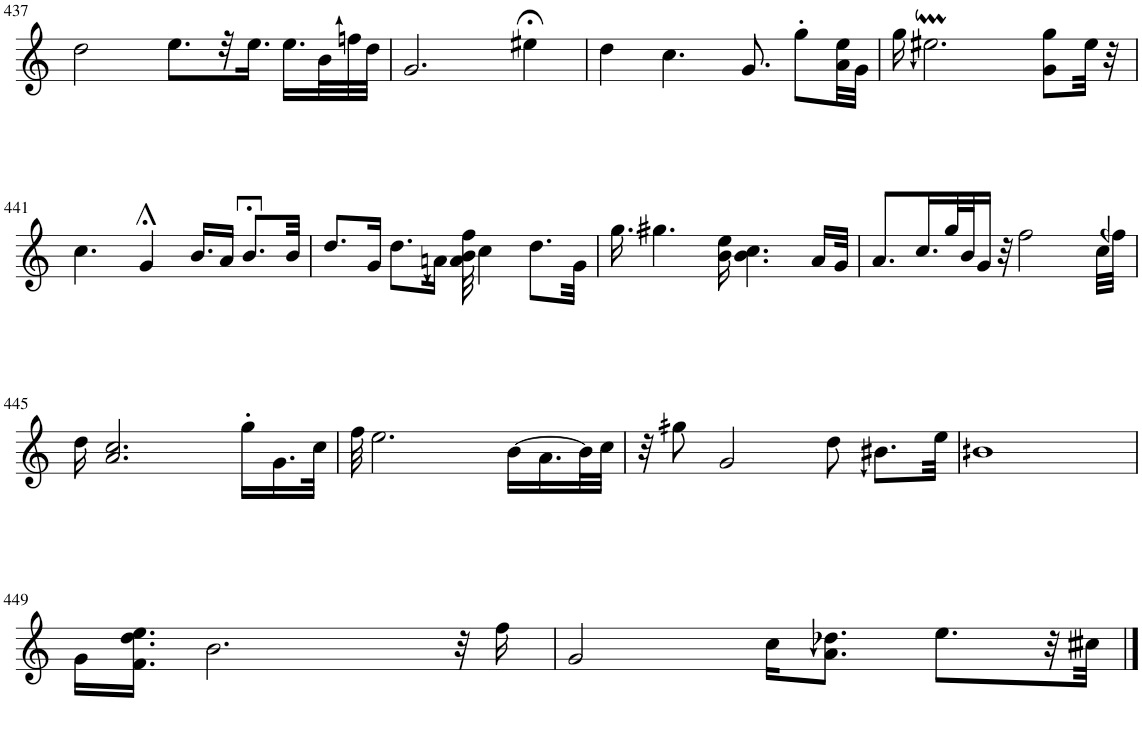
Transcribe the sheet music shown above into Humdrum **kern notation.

**kern
*part1
*staff1
*I"Piano
*I'Pno
!!LO:PB:g=z
*clefG2
*k[]
*M4/4
=437
2dd\
8.ee\L
32r
16.ee\JJ
16.ee\LL
32b\L
32ffn\
32dd\JJJ
=438
2.g/
4ee#X;<\
=439
4dd\
4.cc\
8.g/
8gg'\L
32a\ 32ee\LL
32g\JJJ
=440
16gg\
2.eenm\
8g\ 8gg\L
32ee\Jkk
32r
!!LO:LB:g=z
=441
4.cc\
4g;</
16.b/LL
16a/JJ
8.b;</L
32b/Jkk
=442
8.dd/L
16g/Jk
8.dd\L
16an\Jk
32a\ 32b\ 32ff\
4cc\
8.dd\L
32g\Jkk
=443
16.gg\
4.ggn\
16b\ 16ee\
4.b\ 4.cc\
16a/LL
32g/JJk
=444
8.a/L
16.cc/L
32gg/L
32b/J
16g/JJ
32r
2ff\
32cc\LLL
32ffn\JJJ
!!LO:LB:g=z
=445
16dd\
2.a/ 2.cc/
16gg'\LL
16.g\
32cc\JJk
=446
32ff\
2.ee\
[16b\LL
16.a\
32b\L]
32cc\JJJ
=447
32r
8ggn\
2g/
8dd\
8.bn\L
32ee\Jkk
=448
1bn
!!LO:LB:g=z
=449
16g\LL
16.f\ 16.dd\ 16.ee\JJ
2.b\
32r
16ff\
=450
2g/
16cc\KL
8.a\ 8.ddn\J
8.ee\L
32r
32ccn\JJJ
==
*-
